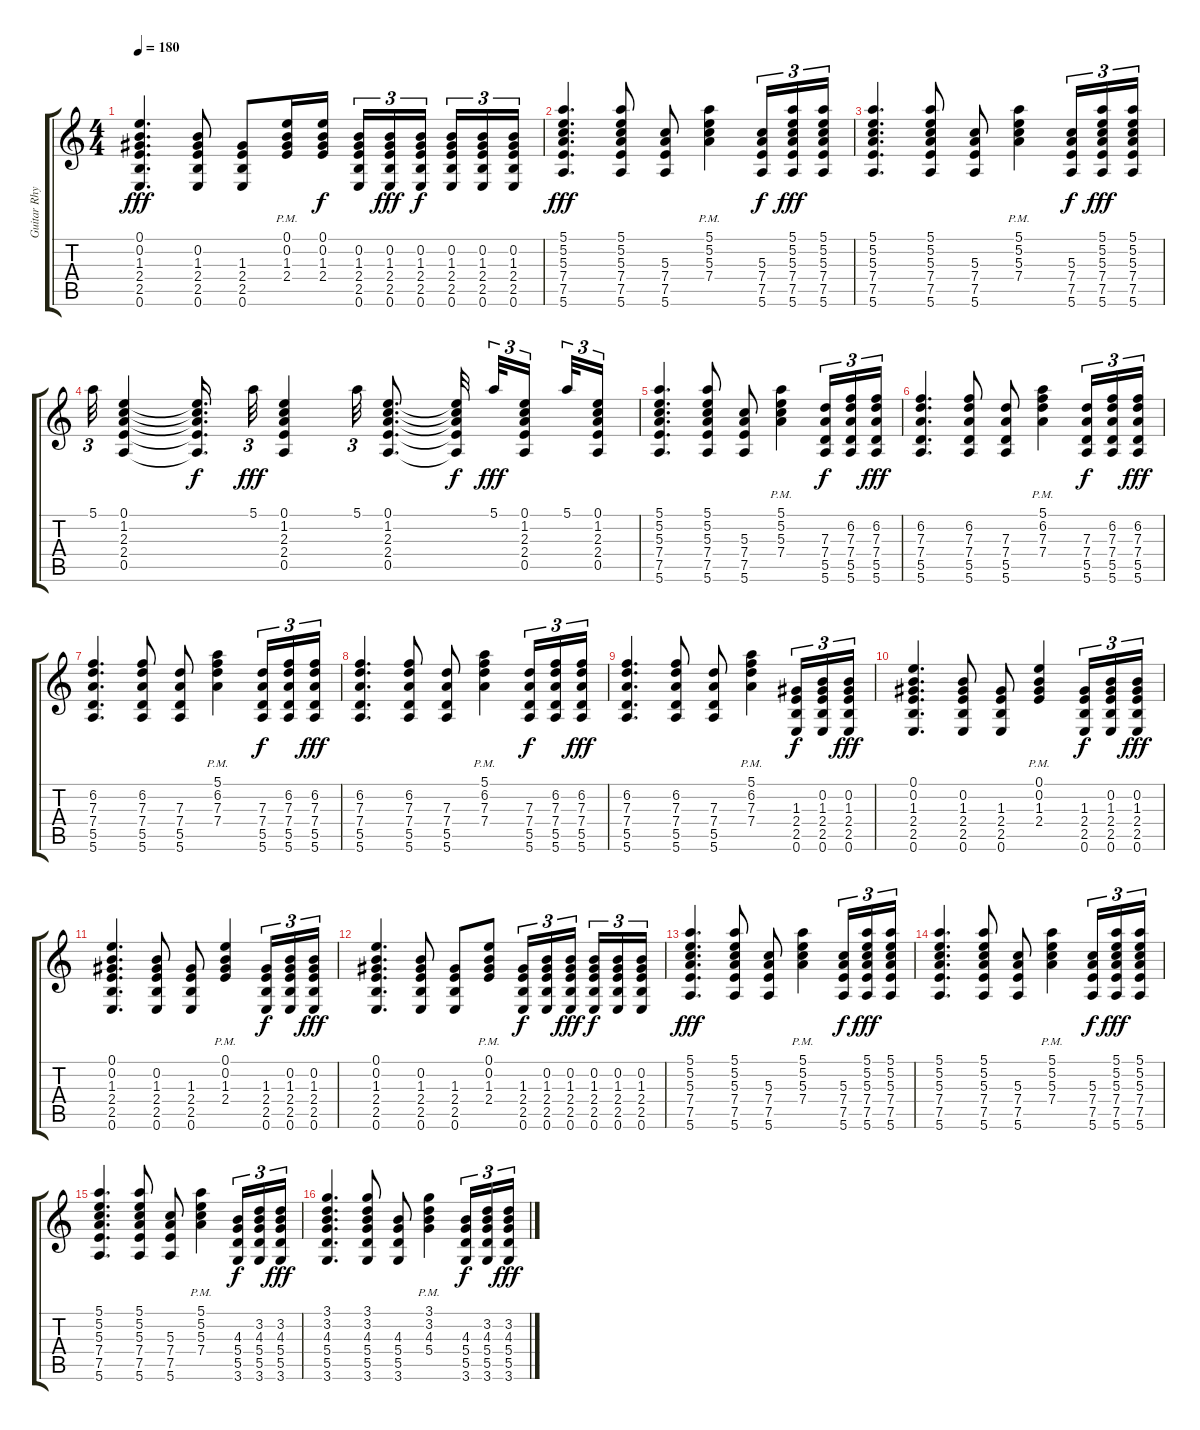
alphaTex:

\track ("Guitar Rhythm" "Guitar Rhy") {instrument acousticguitarsteel}
\staff {score tabs}
\tuning (E4 B3 G3 D3 A2 E2) {hide}
\ts (4 4)
\tempo 180
\clef g2
\ks c
(0.1 0.2 1.3 2.4 2.5 0.6).4{d dy fff} (0.2 1.3 2.4 2.5 0.6).8 (1.3 2.4 2.5 0.6).8 (0.1{pm} 0.2{pm} 1.3{pm} 2.4{pm}).16 (0.1 0.2 1.3 2.4).16{dy f} (0.2 1.3 2.4 2.5 0.6).16{tu (3 2)} (0.2 1.3 2.4 2.5 0.6).16{tu (3 2) dy fff} (0.2 1.3 2.4 2.5 0.6).16{tu (3 2) dy f beam splitsecondary} (0.2 1.3 2.4 2.5 0.6).16{tu (3 2)} (0.2 1.3 2.4 2.5 0.6).16{tu (3 2)} (0.2 1.3 2.4 2.5 0.6).16{tu (3 2)} |
(5.1 5.2 5.3 7.4 7.5 5.6).4{d dy fff} (5.1 5.2 5.3 7.4 7.5 5.6).8 (5.3 7.4 7.5 5.6).8 (5.1{pm} 5.2{pm} 5.3{pm} 7.4{pm}).4 (5.3 7.4 7.5 5.6).16{tu (3 2) dy f} (5.1 5.2 5.3 7.4 7.5 5.6).16{tu (3 2) dy fff} (5.1 5.2 5.3 7.4 7.5 5.6).16{tu (3 2)} |
(5.1 5.2 5.3 7.4 7.5 5.6).4{d} (5.1 5.2 5.3 7.4 7.5 5.6).8 (5.3 7.4 7.5 5.6).8 (5.1{pm} 5.2{pm} 5.3{pm} 7.4{pm}).4 (5.3 7.4 7.5 5.6).16{tu (3 2) dy f} (5.1 5.2 5.3 7.4 7.5 5.6).16{tu (3 2) dy fff} (5.1 5.2 5.3 7.4 7.5 5.6).16{tu (3 2)} |
5.1.32{tu (3 2)} (0.1 1.2 2.3 2.4 0.5).4 (0.1{t} 1.2{t} 2.3{t} 2.4{t} 0.5{t}).16{d dy f} 5.1.32{tu (3 2) dy fff} (0.1 1.2 2.3 2.4 0.5).4 5.1.32{tu (3 2)} (0.1 1.2 2.3 2.4 0.5).8{d} (0.1{t} 1.2{t} 2.3{t} 2.4{t} 0.5{t}).32{dy f beam splitsecondary} 5.1.32{tu (3 2) dy fff} (0.1 1.2 2.3 2.4 0.5).16{tu (3 2) beam splitsecondary} 5.1.32{tu (3 2)} (0.1 1.2 2.3 2.4 0.5).16{tu (3 2)} |
(5.1 5.2 5.3 7.4 7.5 5.6).4{d} (5.1 5.2 5.3 7.4 7.5 5.6).8 (5.3 7.4 7.5 5.6).8 (5.1{pm} 5.2{pm} 5.3{pm} 7.4{pm}).4 (7.3 7.4 5.5 5.6).16{tu (3 2) dy f} (6.2 7.3 7.4 5.5 5.6).16{tu (3 2)} (6.2 7.3 7.4 5.5 5.6).16{tu (3 2) dy fff} |
(6.2 7.3 7.4 5.5 5.6).4{d} (6.2 7.3 7.4 5.5 5.6).8 (7.3 7.4 5.5 5.6).8 (5.1{pm} 6.2{pm} 7.3{pm} 7.4{pm}).4 (7.3 7.4 5.5 5.6).16{tu (3 2) dy f} (6.2 7.3 7.4 5.5 5.6).16{tu (3 2)} (6.2 7.3 7.4 5.5 5.6).16{tu (3 2) dy fff} |
(6.2 7.3 7.4 5.5 5.6).4{d} (6.2 7.3 7.4 5.5 5.6).8 (7.3 7.4 5.5 5.6).8 (5.1{pm} 6.2{pm} 7.3{pm} 7.4{pm}).4 (7.3 7.4 5.5 5.6).16{tu (3 2) dy f} (6.2 7.3 7.4 5.5 5.6).16{tu (3 2)} (6.2 7.3 7.4 5.5 5.6).16{tu (3 2) dy fff} |
(6.2 7.3 7.4 5.5 5.6).4{d} (6.2 7.3 7.4 5.5 5.6).8 (7.3 7.4 5.5 5.6).8 (5.1{pm} 6.2{pm} 7.3{pm} 7.4{pm}).4 (7.3 7.4 5.5 5.6).16{tu (3 2) dy f} (6.2 7.3 7.4 5.5 5.6).16{tu (3 2)} (6.2 7.3 7.4 5.5 5.6).16{tu (3 2) dy fff} |
(6.2 7.3 7.4 5.5 5.6).4{d} (6.2 7.3 7.4 5.5 5.6).8 (7.3 7.4 5.5 5.6).8 (5.1{pm} 6.2{pm} 7.3{pm} 7.4{pm}).4 (1.3 2.4 2.5 0.6).16{tu (3 2) dy f} (0.2 1.3 2.4 2.5 0.6).16{tu (3 2)} (0.2 1.3 2.4 2.5 0.6).16{tu (3 2) dy fff} |
(0.1 0.2 1.3 2.4 2.5 0.6).4{d} (0.2 1.3 2.4 2.5 0.6).8 (1.3 2.4 2.5 0.6).8 (0.1{pm} 0.2{pm} 1.3{pm} 2.4{pm}).4 (1.3 2.4 2.5 0.6).16{tu (3 2) dy f} (0.2 1.3 2.4 2.5 0.6).16{tu (3 2)} (0.2 1.3 2.4 2.5 0.6).16{tu (3 2) dy fff} |
(0.1 0.2 1.3 2.4 2.5 0.6).4{d} (0.2 1.3 2.4 2.5 0.6).8 (1.3 2.4 2.5 0.6).8 (0.1{pm} 0.2{pm} 1.3{pm} 2.4{pm}).4 (1.3 2.4 2.5 0.6).16{tu (3 2) dy f} (0.2 1.3 2.4 2.5 0.6).16{tu (3 2)} (0.2 1.3 2.4 2.5 0.6).16{tu (3 2) dy fff} |
(0.1 0.2 1.3 2.4 2.5 0.6).4{d} (0.2 1.3 2.4 2.5 0.6).8 (1.3 2.4 2.5 0.6).8 (0.1{pm} 0.2{pm} 1.3{pm} 2.4{pm}).8 (1.3 2.4 2.5 0.6).16{tu (3 2) dy f} (0.2 1.3 2.4 2.5 0.6).16{tu (3 2)} (0.2 1.3 2.4 2.5 0.6).16{tu (3 2) dy fff beam splitsecondary} (0.2 1.3 2.4 2.5 0.6).16{tu (3 2) dy f} (0.2 1.3 2.4 2.5 0.6).16{tu (3 2)} (0.2 1.3 2.4 2.5 0.6).16{tu (3 2)} |
(5.1 5.2 5.3 7.4 7.5 5.6).4{d dy fff} (5.1 5.2 5.3 7.4 7.5 5.6).8 (5.3 7.4 7.5 5.6).8 (5.1{pm} 5.2{pm} 5.3{pm} 7.4{pm}).4 (5.3 7.4 7.5 5.6).16{tu (3 2) dy f} (5.1 5.2 5.3 7.4 7.5 5.6).16{tu (3 2) dy fff} (5.1 5.2 5.3 7.4 7.5 5.6).16{tu (3 2)} |
(5.1 5.2 5.3 7.4 7.5 5.6).4{d} (5.1 5.2 5.3 7.4 7.5 5.6).8 (5.3 7.4 7.5 5.6).8 (5.1{pm} 5.2{pm} 5.3{pm} 7.4{pm}).4 (5.3 7.4 7.5 5.6).16{tu (3 2) dy f} (5.1 5.2 5.3 7.4 7.5 5.6).16{tu (3 2) dy fff} (5.1 5.2 5.3 7.4 7.5 5.6).16{tu (3 2)} |
(5.1 5.2 5.3 7.4 7.5 5.6).4{d} (5.1 5.2 5.3 7.4 7.5 5.6).8 (5.3 7.4 7.5 5.6).8 (5.1{pm} 5.2{pm} 5.3{pm} 7.4{pm}).4 (4.3 5.4 5.5 3.6).16{tu (3 2) dy f} (3.2 4.3 5.4 5.5 3.6).16{tu (3 2)} (3.2 4.3 5.4 5.5 3.6).16{tu (3 2) dy fff} |
(3.1 3.2 4.3 5.4 5.5 3.6).4{d} (3.1 3.2 4.3 5.4 5.5 3.6).8 (4.3 5.4 5.5 3.6).8 (3.1{pm} 3.2{pm} 4.3{pm} 5.4{pm}).4 (4.3 5.4 5.5 3.6).16{tu (3 2) dy f} (3.2 4.3 5.4 5.5 3.6).16{tu (3 2)} (3.2 4.3 5.4 5.5 3.6).16{tu (3 2) dy fff}
